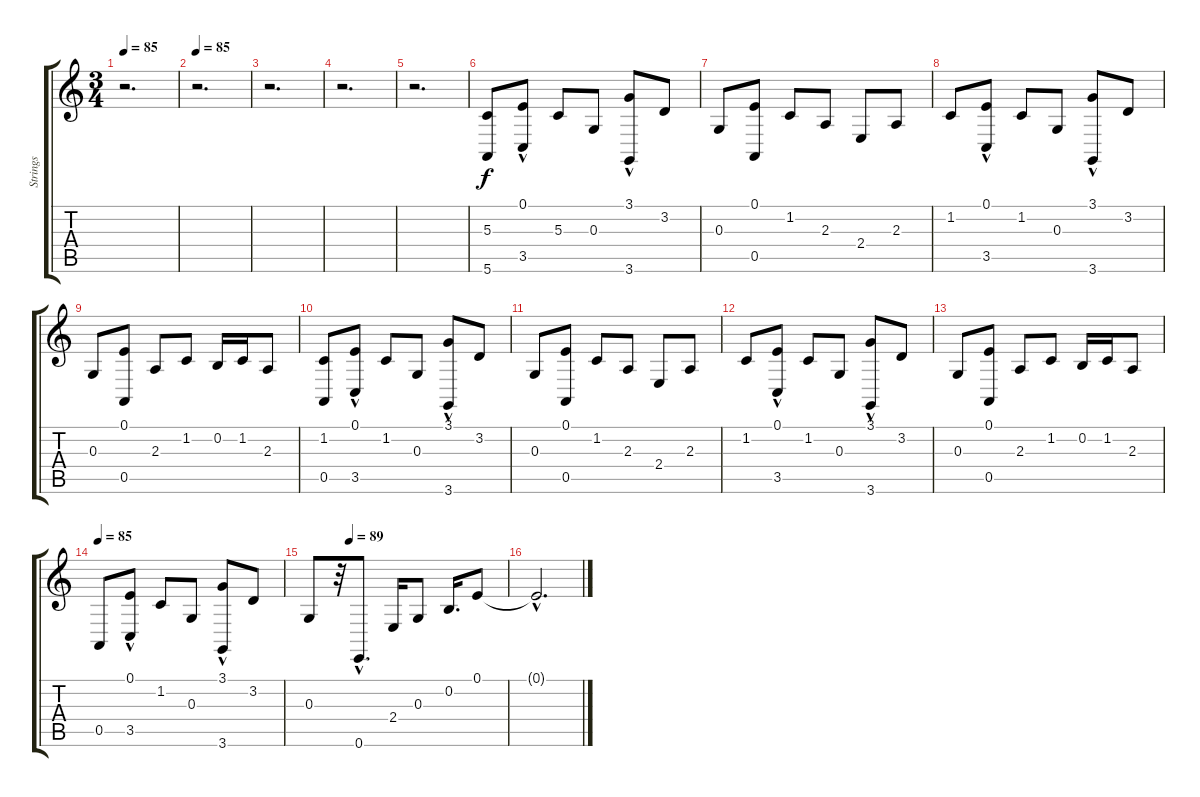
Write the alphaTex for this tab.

\track ("Strings " "Strings ") {instrument stringensemble2}
\staff {score tabs}
\tuning (E4 B3 G3 D3 A2 E2) {hide}
\ts (3 4)
\tempo 85
\clef g2
\ks c
r.2{d dy f} |
\tempo 85
r.2{d} |
r.2{d} |
r.2{d} |
r.2{d} |
(5.3 5.6).8 (0.1 3.5{hac}).8 5.3.8 0.3.8 (3.1 3.6{hac}).8 3.2.8 |
0.3.8 (0.1 0.5).8 1.2.8 2.3.8 2.4.8 2.3.8 |
1.2.8 (0.1 3.5{hac}).8 1.2.8 0.3.8 (3.1 3.6{hac}).8 3.2.8 |
0.3.8 (0.1 0.5).8 2.3.8 1.2.8 0.2.16 1.2.16 2.3.8 |
(1.2 0.5).8 (0.1 3.5{hac}).8 1.2.8 0.3.8 (3.1 3.6{hac}).8 3.2.8 |
0.3.8 (0.1 0.5).8 1.2.8 2.3.8 2.4.8 2.3.8 |
1.2.8 (0.1 3.5{hac}).8 1.2.8 0.3.8 (3.1 3.6{hac}).8 3.2.8 |
0.3.8 (0.1 0.5).8 2.3.8 1.2.8 0.2.16 1.2.16 2.3.8 |
\tempo 85
0.5.8 (0.1 3.5{hac}).8 1.2.8 0.3.8 (3.1 3.6{hac}).8 3.2.8 |
\tempo (89 0.20833333333333334)
0.3.8 r.32 0.6{hac}.8{d} 2.4.16{volume 11} 0.3.8{volume 11} 0.2.16{d volume 10} 0.1.8{volume 10} |
0.1{hac t}.2{d}
